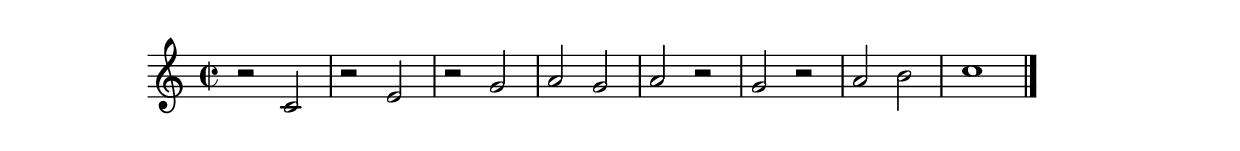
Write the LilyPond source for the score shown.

\relative c' {

\time 2/2
  r2 c | r e | r g | a g |
  a r | g r | a b | c1 |
  
  \bar "|."

}